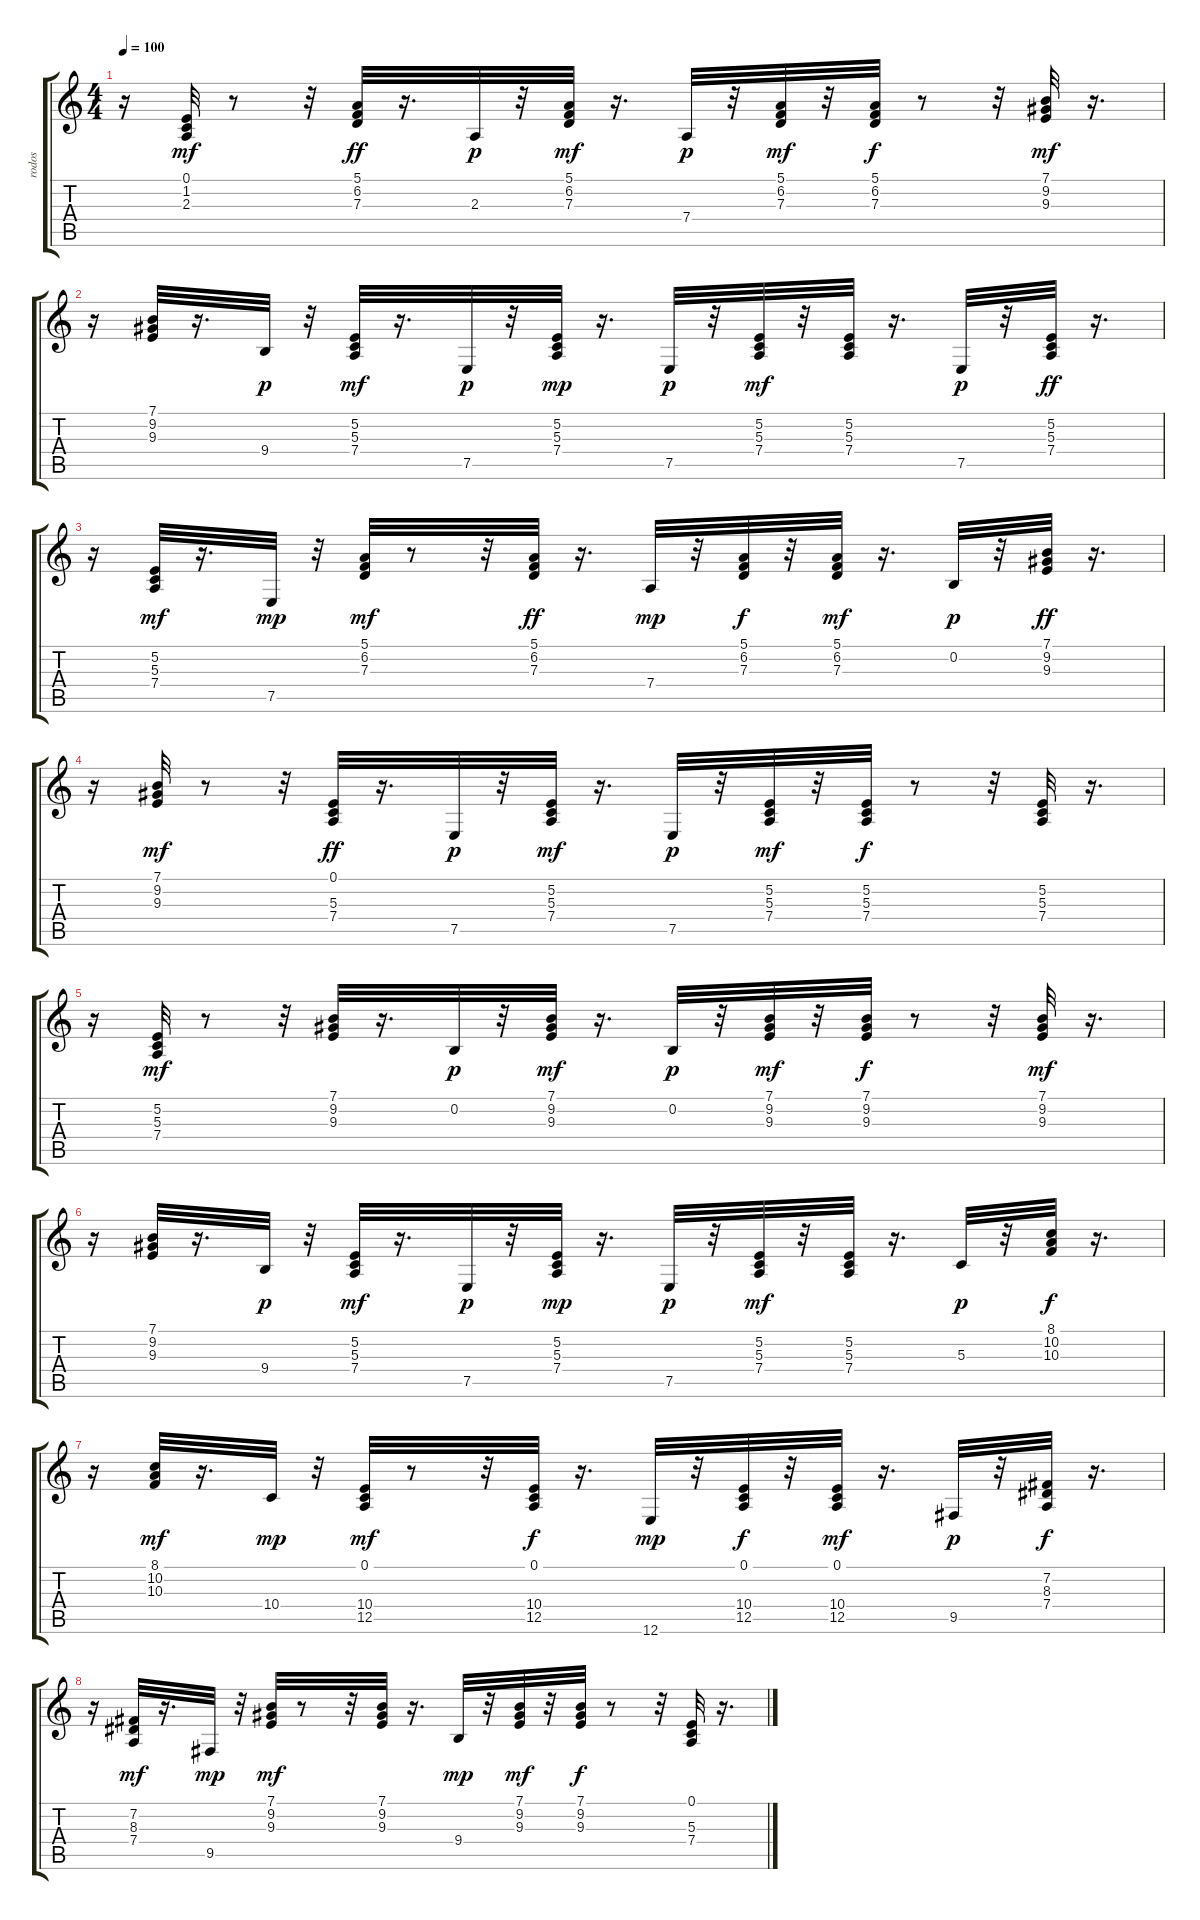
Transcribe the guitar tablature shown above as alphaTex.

\track ("rodos" "rodos") {instrument electricpiano1}
\staff {score tabs}
\tuning (E4 B3 G3 D3 A2 E2) {hide}
\ts (4 4)
\tempo 100
\clef g2
\ks c
r.16{dy f} (0.1 1.2 2.3).32{dy mf} r.8 r.32 (5.1 6.2 7.3).32{dy ff} r.16{d} 2.3.32{dy p} r.32 (5.1 6.2 7.3).32{dy mf} r.16{d} 7.4.32{dy p} r.32 (5.1 6.2 7.3).32{dy mf} r.32 (5.1 6.2 7.3).32{dy f} r.8 r.32 (7.1 9.2 9.3).32{dy mf} r.16{d} |
r.16 (7.1 9.2 9.3).32 r.16{d} 9.4.32{dy p} r.32 (5.2 5.3 7.4).32{dy mf} r.16{d} 7.5.32{dy p} r.32 (5.2 5.3 7.4).32{dy mp} r.16{d} 7.5.32{dy p} r.32 (5.2 5.3 7.4).32{dy mf} r.32 (5.2 5.3 7.4).32 r.16{d} 7.5.32{dy p} r.32 (5.2 5.3 7.4).32{dy ff} r.16{d} |
r.16 (5.2 5.3 7.4).32{dy mf} r.16{d} 7.5.32{dy mp} r.32 (5.1 6.2 7.3).32{dy mf} r.8 r.32 (5.1 6.2 7.3).32{dy ff} r.16{d} 7.4.32{dy mp} r.32 (5.1 6.2 7.3).32{dy f} r.32 (5.1 6.2 7.3).32{dy mf} r.16{d} 0.2.32{dy p} r.32 (7.1 9.2 9.3).32{dy ff} r.16{d} |
r.16 (7.1 9.2 9.3).32{dy mf} r.8 r.32 (0.1 5.3 7.4).32{dy ff} r.16{d} 7.5.32{dy p} r.32 (5.2 5.3 7.4).32{dy mf} r.16{d} 7.5.32{dy p} r.32 (5.2 5.3 7.4).32{dy mf} r.32 (5.2 5.3 7.4).32{dy f} r.8 r.32 (5.2 5.3 7.4).32 r.16{d} |
r.16 (5.2 5.3 7.4).32{dy mf} r.8 r.32 (7.1 9.2 9.3).32 r.16{d} 0.2.32{dy p} r.32 (7.1 9.2 9.3).32{dy mf} r.16{d} 0.2.32{dy p} r.32 (7.1 9.2 9.3).32{dy mf} r.32 (7.1 9.2 9.3).32{dy f} r.8 r.32 (7.1 9.2 9.3).32{dy mf} r.16{d} |
r.16 (7.1 9.2 9.3).32 r.16{d} 9.4.32{dy p} r.32 (5.2 5.3 7.4).32{dy mf} r.16{d} 7.5.32{dy p} r.32 (5.2 5.3 7.4).32{dy mp} r.16{d} 7.5.32{dy p} r.32 (5.2 5.3 7.4).32{dy mf} r.32 (5.2 5.3 7.4).32 r.16{d} 5.3.32{dy p} r.32 (8.1 10.2 10.3).32{dy f} r.16{d} |
r.16 (8.1 10.2 10.3).32{dy mf} r.16{d} 10.4.32{dy mp} r.32 (0.1 10.4 12.5).32{dy mf} r.8 r.32 (0.1 10.4 12.5).32{dy f} r.16{d} 12.6.32{dy mp} r.32 (0.1 10.4 12.5).32{dy f} r.32 (0.1 10.4 12.5).32{dy mf} r.16{d} 9.5.32{dy p} r.32 (7.2 8.3 7.4).32{dy f} r.16{d} |
r.16 (7.2 8.3 7.4).32{dy mf} r.16{d} 9.5.32{dy mp} r.32 (7.1 9.2 9.3).32{dy mf} r.8 r.32 (7.1 9.2 9.3).32 r.16{d} 9.4.32{dy mp} r.32 (7.1 9.2 9.3).32{dy mf} r.32 (7.1 9.2 9.3).32{dy f} r.8 r.32 (0.1 5.3 7.4).32 r.16{d}
